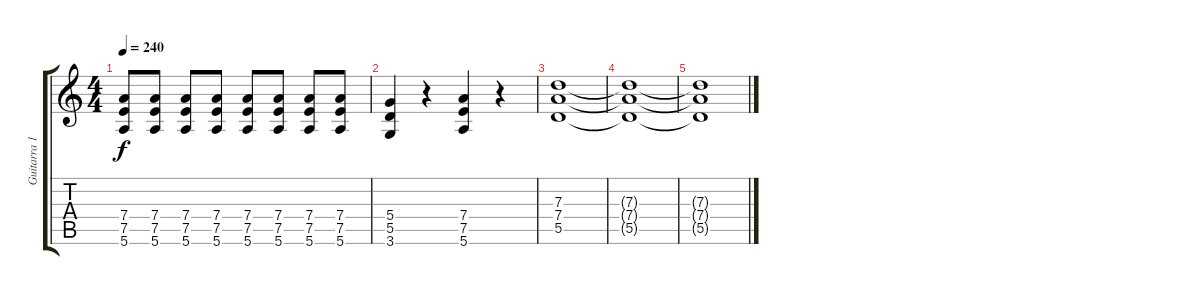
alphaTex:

\track ("Guitarra 1 - Mathias" "Guitarra 1") {instrument distortionguitar}
\staff {score tabs}
\tuning (E4 B3 G3 D3 A2 E2) {hide}
\ts (4 4)
\tempo 240
\clef g2
\ks c
(7.4 7.5 5.6).8{dy f} (7.4 7.5 5.6).8 (7.4 7.5 5.6).8 (7.4 7.5 5.6).8 (7.4 7.5 5.6).8 (7.4 7.5 5.6).8 (7.4 7.5 5.6).8 (7.4 7.5 5.6).8 |
(5.4 5.5 3.6).4 r.4 (7.4 7.5 5.6).4 r.4 |
(7.3 7.4 5.5).1 |
(7.3{t} 7.4{t} 5.5{t}).1{volume 6} |
(7.3{t} 7.4{t} 5.5{t}).1
